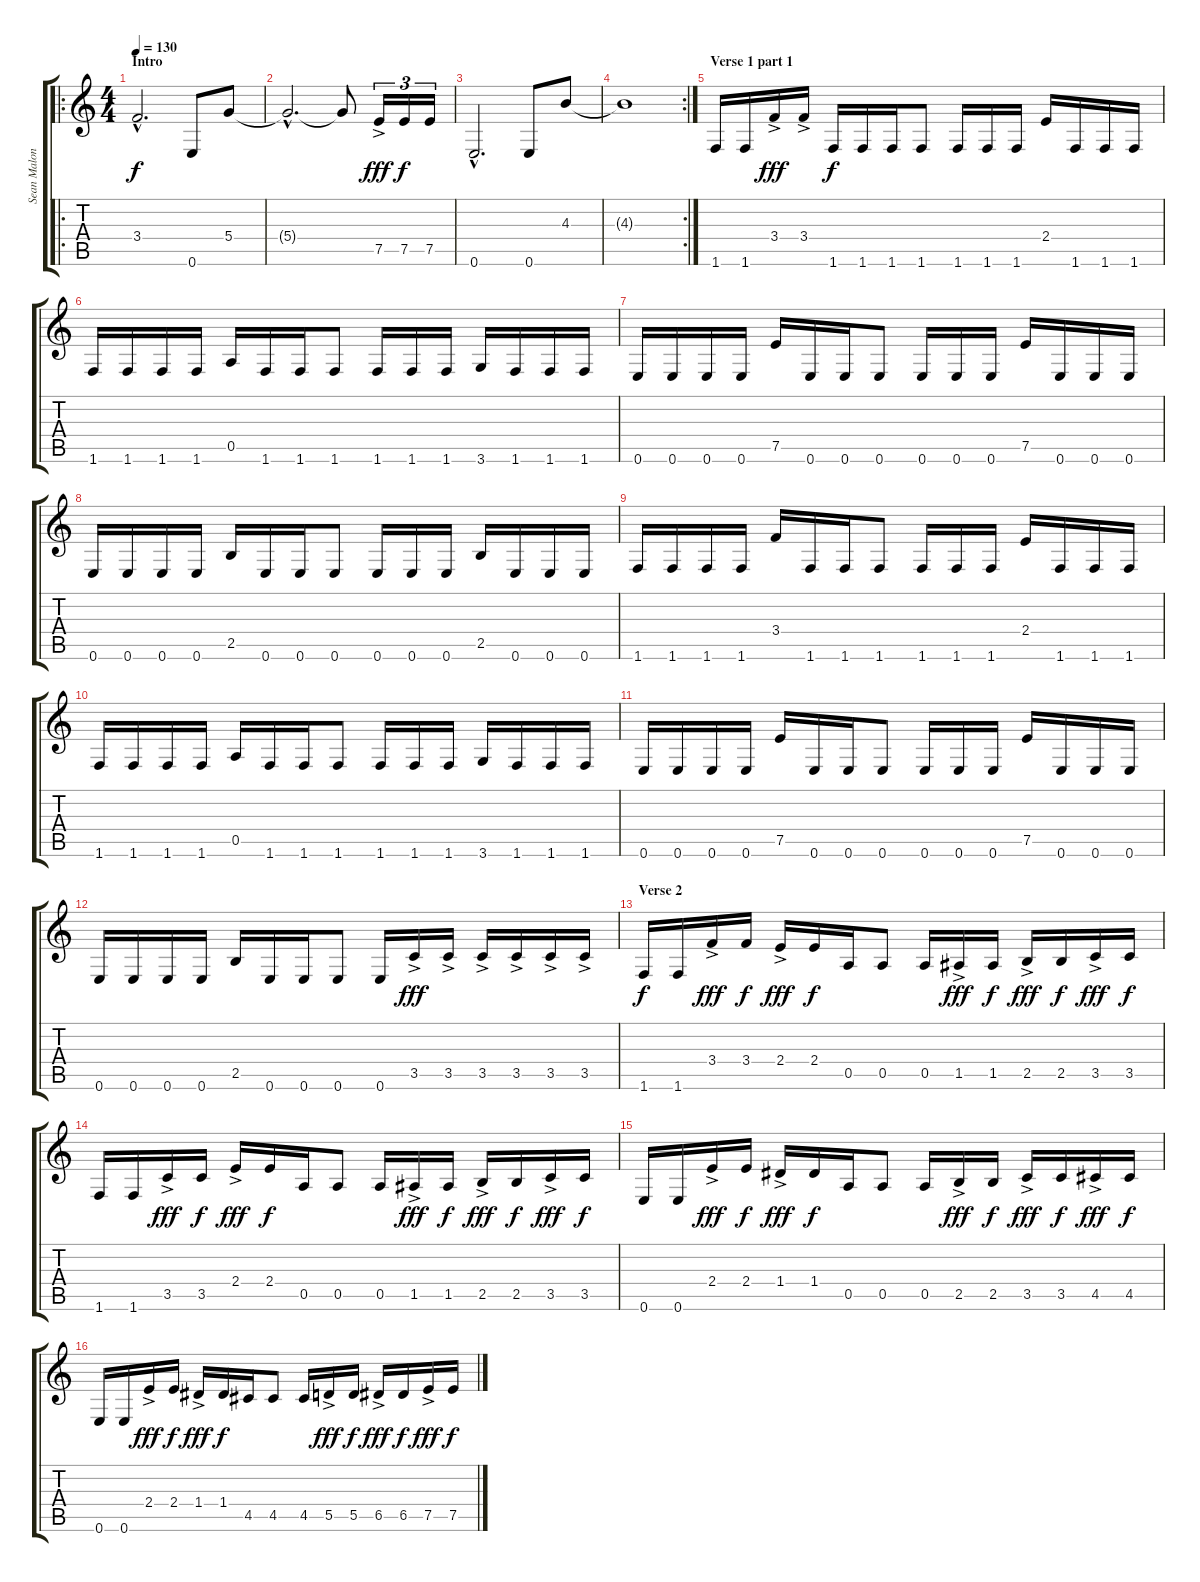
\track ("Sean Malone" "Sean Malon") {instrument fretlessbass}
\staff {score tabs}
\tuning (E4 B3 G3 D3 A2 E2) {hide}
\ro
\ts (4 4)
\section ("" "Intro")
\tempo 130
\clef g2
\ks c
3.4{hac}.2{d dy f instrument fretlessbass} 0.6.8 5.4.8 |
5.4{hac t}.2{d} 5.4{t}.8 7.5{ac}.16{tu (3 2) dy fff} 7.5.16{tu (3 2) dy f} 7.5.16{tu (3 2)} |
0.6{hac}.2{d} 0.6.8 4.3.8 |
\rc 2
4.3{t}.1 |
\section ("" "Verse 1 part 1")
1.6.16 1.6.16 3.4{ac}.16{dy fff} 3.4{ac}.16 1.6.16{dy f} 1.6.16 1.6.16 1.6.8 1.6.16 1.6.16 1.6.16 2.4.16 1.6.16 1.6.16 1.6.16 |
1.6.16 1.6.16 1.6.16 1.6.16 0.5.16 1.6.16 1.6.16 1.6.8 1.6.16 1.6.16 1.6.16 3.6.16 1.6.16 1.6.16 1.6.16 |
0.6.16 0.6.16 0.6.16 0.6.16 7.5.16 0.6.16 0.6.16 0.6.8 0.6.16 0.6.16 0.6.16 7.5.16 0.6.16 0.6.16 0.6.16 |
0.6.16 0.6.16 0.6.16 0.6.16 2.5.16 0.6.16 0.6.16 0.6.8 0.6.16 0.6.16 0.6.16 2.5.16 0.6.16 0.6.16 0.6.16 |
1.6.16 1.6.16 1.6.16 1.6.16 3.4.16 1.6.16 1.6.16 1.6.8 1.6.16 1.6.16 1.6.16 2.4.16 1.6.16 1.6.16 1.6.16 |
1.6.16 1.6.16 1.6.16 1.6.16 0.5.16 1.6.16 1.6.16 1.6.8 1.6.16 1.6.16 1.6.16 3.6.16 1.6.16 1.6.16 1.6.16 |
0.6.16 0.6.16 0.6.16 0.6.16 7.5.16 0.6.16 0.6.16 0.6.8 0.6.16 0.6.16 0.6.16 7.5.16 0.6.16 0.6.16 0.6.16 |
0.6.16 0.6.16 0.6.16 0.6.16 2.5.16 0.6.16 0.6.16 0.6.8 0.6.16 3.5{ac}.16{dy fff} 3.5{ac}.16 3.5{ac}.16 3.5{ac}.16 3.5{ac}.16 3.5{ac}.16 |
\section ("" "Verse 2")
1.6.16{dy f} 1.6.16 3.4{ac}.16{dy fff} 3.4.16{dy f} 2.4{ac}.16{dy fff} 2.4.16{dy f} 0.5.16 0.5.8 0.5.16 1.5{ac}.16{dy fff} 1.5.16{dy f} 2.5{ac}.16{dy fff} 2.5.16{dy f} 3.5{ac}.16{dy fff} 3.5.16{dy f} |
1.6.16 1.6.16 3.5{ac}.16{dy fff} 3.5.16{dy f} 2.4{ac}.16{dy fff} 2.4.16{dy f} 0.5.16 0.5.8 0.5.16 1.5{ac}.16{dy fff} 1.5.16{dy f} 2.5{ac}.16{dy fff} 2.5.16{dy f} 3.5{ac}.16{dy fff} 3.5.16{dy f} |
0.6.16 0.6.16 2.4{ac}.16{dy fff} 2.4.16{dy f} 1.4{ac}.16{dy fff} 1.4.16{dy f} 0.5.16 0.5.8 0.5.16 2.5{ac}.16{dy fff} 2.5.16{dy f} 3.5{ac}.16{dy fff} 3.5.16{dy f} 4.5{ac}.16{dy fff} 4.5.16{dy f} |
0.6.16 0.6.16 2.4{ac}.16{dy fff} 2.4.16{dy f} 1.4{ac}.16{dy fff} 1.4.16{dy f} 4.5.16 4.5.8 4.5.16 5.5{ac}.16{dy fff} 5.5.16{dy f} 6.5{ac}.16{dy fff} 6.5.16{dy f} 7.5{ac}.16{dy fff} 7.5.16{dy f}
